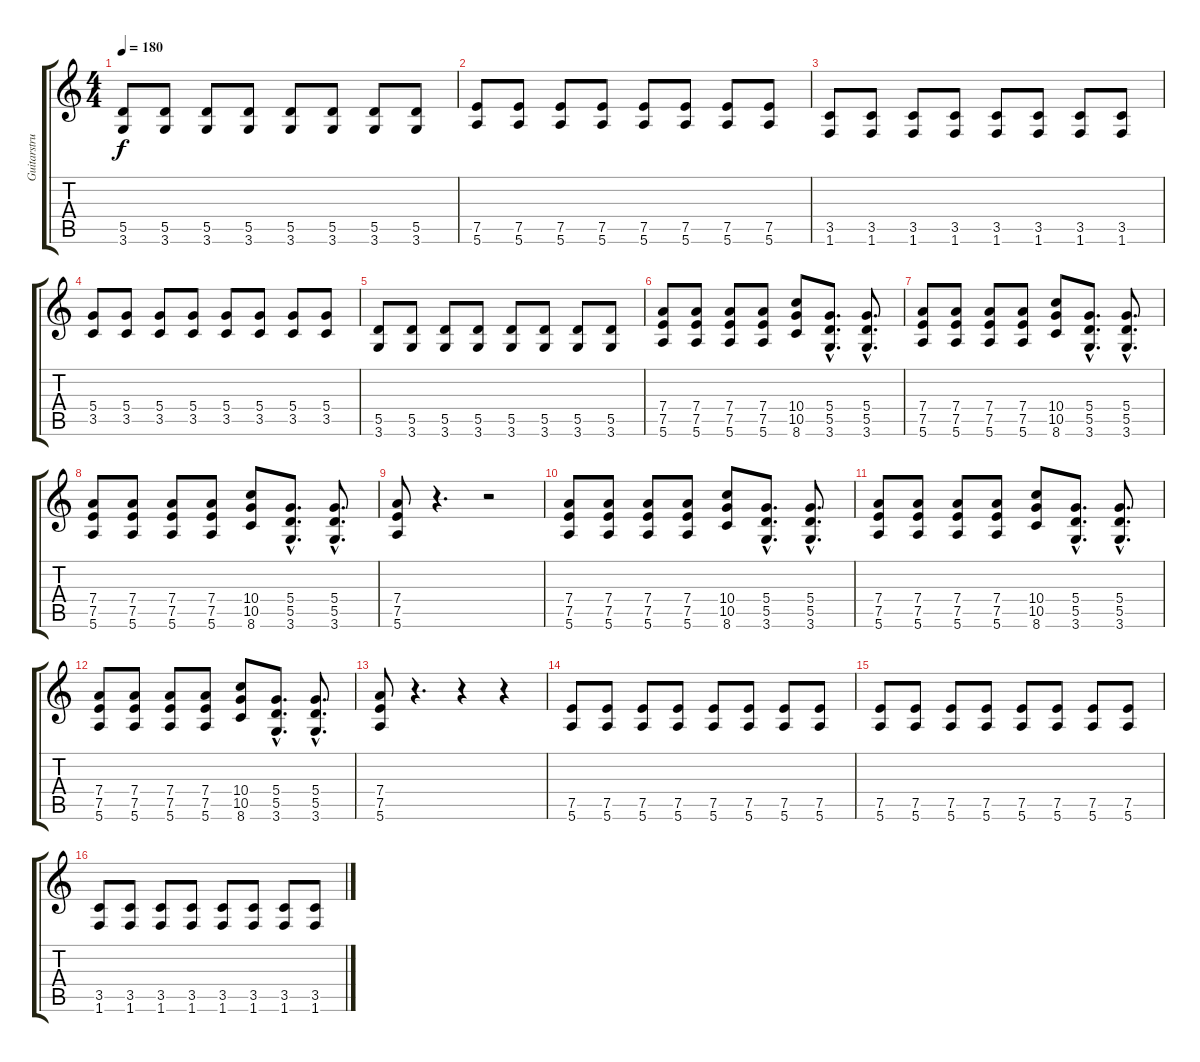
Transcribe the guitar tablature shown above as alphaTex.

\track ("Guitarstruki" "Guitarstru") {instrument distortionguitar}
\staff {score tabs}
\tuning (E4 B3 G3 D3 A2 E2) {hide}
\ts (4 4)
\tempo 180
\clef g2
\ks c
(5.5 3.6).8{dy f} (5.5 3.6).8 (5.5 3.6).8 (5.5 3.6).8 (5.5 3.6).8 (5.5 3.6).8 (5.5 3.6).8 (5.5 3.6).8 |
(7.5 5.6).8 (7.5 5.6).8 (7.5 5.6).8 (7.5 5.6).8 (7.5 5.6).8 (7.5 5.6).8 (7.5 5.6).8 (7.5 5.6).8 |
(3.5 1.6).8 (3.5 1.6).8 (3.5 1.6).8 (3.5 1.6).8 (3.5 1.6).8 (3.5 1.6).8 (3.5 1.6).8 (3.5 1.6).8 |
(5.4 3.5).8 (5.4 3.5).8 (5.4 3.5).8 (5.4 3.5).8 (5.4 3.5).8 (5.4 3.5).8 (5.4 3.5).8 (5.4 3.5).8 |
(5.5 3.6).8 (5.5 3.6).8 (5.5 3.6).8 (5.5 3.6).8 (5.5 3.6).8 (5.5 3.6).8 (5.5 3.6).8 (5.5 3.6).8 |
(7.4 7.5 5.6).8 (7.4 7.5 5.6).8 (7.4 7.5 5.6).8 (7.4 7.5 5.6).8 (10.4 10.5 8.6).8 (5.4{hac} 5.5{hac} 3.6{hac}).8{d} (5.4{hac} 5.5{hac} 3.6{hac}).8{d} |
(7.4 7.5 5.6).8 (7.4 7.5 5.6).8 (7.4 7.5 5.6).8 (7.4 7.5 5.6).8 (10.4 10.5 8.6).8 (5.4{hac} 5.5{hac} 3.6{hac}).8{d} (5.4{hac} 5.5{hac} 3.6{hac}).8{d} |
(7.4 7.5 5.6).8 (7.4 7.5 5.6).8 (7.4 7.5 5.6).8 (7.4 7.5 5.6).8 (10.4 10.5 8.6).8 (5.4{hac} 5.5{hac} 3.6{hac}).8{d} (5.4{hac} 5.5{hac} 3.6{hac}).8{d} |
(7.4 7.5 5.6).8 r.4{d} r.2 |
(7.4 7.5 5.6).8 (7.4 7.5 5.6).8 (7.4 7.5 5.6).8 (7.4 7.5 5.6).8 (10.4 10.5 8.6).8 (5.4{hac} 5.5{hac} 3.6{hac}).8{d} (5.4{hac} 5.5{hac} 3.6{hac}).8{d} |
(7.4 7.5 5.6).8 (7.4 7.5 5.6).8 (7.4 7.5 5.6).8 (7.4 7.5 5.6).8 (10.4 10.5 8.6).8 (5.4{hac} 5.5{hac} 3.6{hac}).8{d} (5.4{hac} 5.5{hac} 3.6{hac}).8{d} |
(7.4 7.5 5.6).8 (7.4 7.5 5.6).8 (7.4 7.5 5.6).8 (7.4 7.5 5.6).8 (10.4 10.5 8.6).8 (5.4{hac} 5.5{hac} 3.6{hac}).8{d} (5.4{hac} 5.5{hac} 3.6{hac}).8{d} |
(7.4 7.5 5.6).8 r.4{d} r.4 r.4 |
(7.5 5.6).8 (7.5 5.6).8 (7.5 5.6).8 (7.5 5.6).8 (7.5 5.6).8 (7.5 5.6).8 (7.5 5.6).8 (7.5 5.6).8 |
(7.5 5.6).8 (7.5 5.6).8 (7.5 5.6).8 (7.5 5.6).8 (7.5 5.6).8 (7.5 5.6).8 (7.5 5.6).8 (7.5 5.6).8 |
(3.5 1.6).8 (3.5 1.6).8 (3.5 1.6).8 (3.5 1.6).8 (3.5 1.6).8 (3.5 1.6).8 (3.5 1.6).8 (3.5 1.6).8
